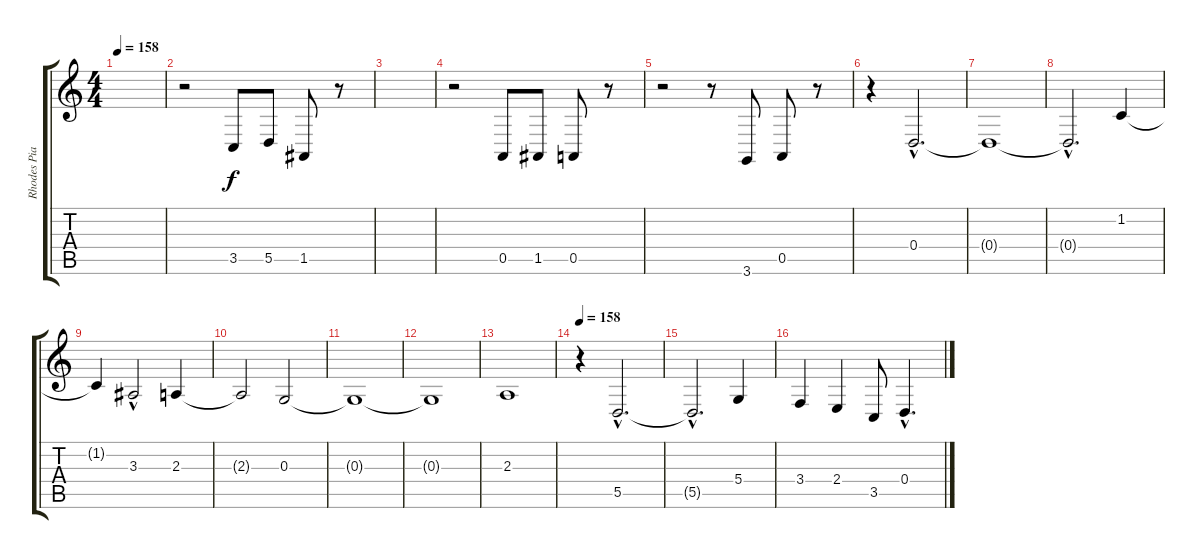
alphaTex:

\track ("Rhodes Piano" "Rhodes Pia") {instrument viola}
\staff {score tabs}
\tuning (E4 B3 G3 D3 A2 E2) {hide}
\ts (4 4)
\tempo 158
\clef g2
\ks c
|
r.2 3.5.8 5.5.8 1.5.8 r.8 |
|
r.2 0.5.8 1.5.8 0.5.8 r.8 |
r.2 r.8 3.6.8 0.5.8 r.8 |
r.4{volume 7 instrument viola} 0.4{hac}.2{d} |
0.4{t}.1 |
0.4{hac t}.2{d} 1.2.4 |
1.2{t}.4 3.3{hac}.2 2.3.4 |
2.3{t}.2 0.3.2 |
0.3{t}.1 |
0.3{t}.1 |
2.3.1 |
\tempo 158
r.4 5.5{hac}.2{d} |
5.5{hac t}.2{d} 5.4.4 |
3.4.4 2.4.4 3.5.8 0.4{hac}.4{d}
